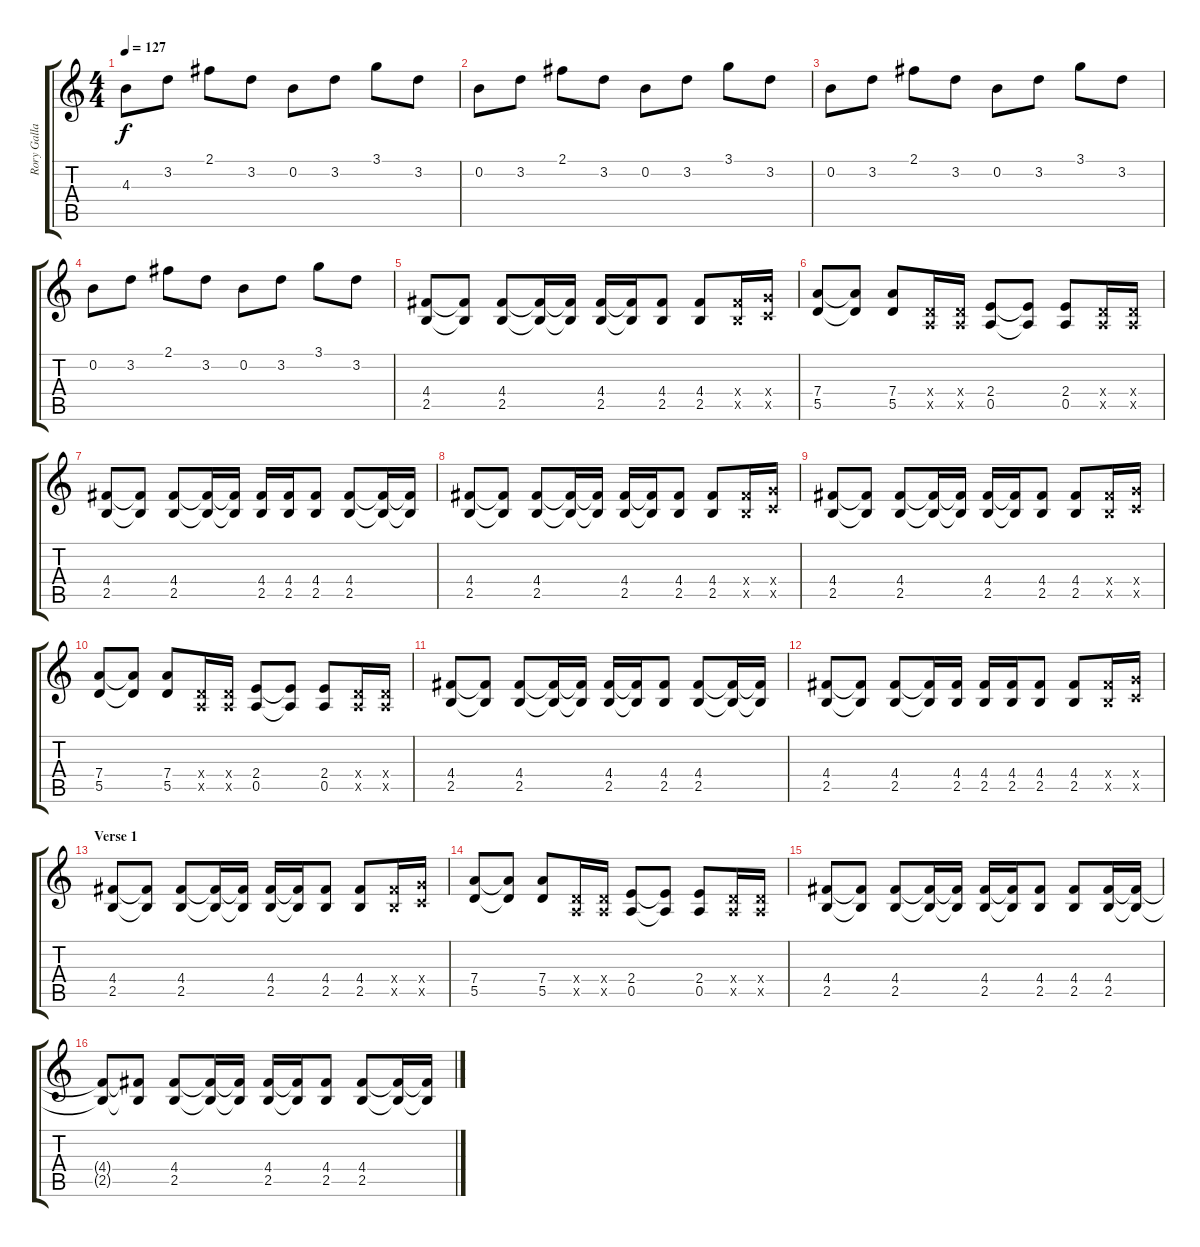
\track ("Rory Gallagher Left" "Rory Galla") {instrument overdrivenguitar}
\staff {score tabs}
\tuning (E4 B3 G3 D3 A2 E2) {hide}
\ts (4 4)
\tempo 127
\clef g2
\ks c
4.3.8{dy f instrument electricguitarclean} 3.2.8 2.1.8 3.2.8 0.2.8 3.2.8 3.1.8 3.2.8 |
0.2.8 3.2.8 2.1.8 3.2.8 0.2.8 3.2.8 3.1.8 3.2.8 |
0.2.8 3.2.8 2.1.8 3.2.8 0.2.8 3.2.8 3.1.8 3.2.8 |
0.2.8 3.2.8 2.1.8 3.2.8 0.2.8 3.2.8 3.1.8 3.2.8 |
(4.4 2.5).8{instrument overdrivenguitar} (4.4{t} 2.5{t}).8 (4.4 2.5).8 (4.4{t} 2.5{t}).16 (4.4{t} 2.5{t}).16 (4.4 2.5).16 (4.4{t} 2.5{t}).16 (4.4 2.5).8 (4.4 2.5).8 (4.4{x} 2.5{x}).16 (5.4{x} 3.5{x}).16 |
(7.4 5.5).8 (7.4{t} 5.5{t}).8 (7.4 5.5).8 (0.4{x} 0.5{x}).16 (0.4{x} 0.5{x}).16 (2.4 0.5).8 (2.4{t} 0.5{t}).8 (2.4 0.5).8 (0.4{x} 0.5{x}).16 (0.4{x} 0.5{x}).16 |
(4.4 2.5).8 (4.4{t} 2.5{t}).8 (4.4 2.5).8 (4.4{t} 2.5{t}).16 (4.4{t} 2.5{t}).16 (4.4 2.5).16 (4.4 2.5).16 (4.4 2.5).8 (4.4 2.5).8 (4.4{t} 2.5{t}).16 (4.4{t} 2.5{t}).16 |
(4.4 2.5).8 (4.4{t} 2.5{t}).8 (4.4 2.5).8 (4.4{t} 2.5{t}).16 (4.4{t} 2.5{t}).16 (4.4 2.5).16 (4.4{t} 2.5{t}).16 (4.4 2.5).8 (4.4 2.5).8 (4.4{x} 2.5{x}).16 (5.4{x} 3.5{x}).16 |
(4.4 2.5).8 (4.4{t} 2.5{t}).8 (4.4 2.5).8 (4.4{t} 2.5{t}).16 (4.4{t} 2.5{t}).16 (4.4 2.5).16 (4.4{t} 2.5{t}).16 (4.4 2.5).8 (4.4 2.5).8 (4.4{x} 2.5{x}).16 (5.4{x} 3.5{x}).16 |
(7.4 5.5).8 (7.4{t} 5.5{t}).8 (7.4 5.5).8 (0.4{x} 0.5{x}).16 (0.4{x} 0.5{x}).16 (2.4 0.5).8 (2.4{t} 0.5{t}).8 (2.4 0.5).8 (0.4{x} 0.5{x}).16 (0.4{x} 0.5{x}).16 |
(4.4 2.5).8 (4.4{t} 2.5{t}).8 (4.4 2.5).8 (4.4{t} 2.5{t}).16 (4.4{t} 2.5{t}).16 (4.4 2.5).16 (4.4{t} 2.5{t}).16 (4.4 2.5).8 (4.4 2.5).8 (4.4{t} 2.5{t}).16 (4.4{t} 2.5{t}).16 |
(4.4 2.5).8 (4.4{t} 2.5{t}).8 (4.4 2.5).8 (4.4{t} 2.5{t}).16 (4.4 2.5).16 (4.4 2.5).16 (4.4 2.5).16 (4.4 2.5).8 (4.4 2.5).8 (4.4{x} 2.5{x}).16 (5.4{x} 3.5{x}).16 |
\section ("" "Verse 1")
(4.4 2.5).8 (4.4{t} 2.5{t}).8 (4.4 2.5).8 (4.4{t} 2.5{t}).16 (4.4{t} 2.5{t}).16 (4.4 2.5).16 (4.4{t} 2.5{t}).16 (4.4 2.5).8 (4.4 2.5).8 (4.4{x} 2.5{x}).16 (5.4{x} 3.5{x}).16 |
(7.4 5.5).8 (7.4{t} 5.5{t}).8 (7.4 5.5).8 (0.4{x} 0.5{x}).16 (0.4{x} 0.5{x}).16 (2.4 0.5).8 (2.4{t} 0.5{t}).8 (2.4 0.5).8 (0.4{x} 0.5{x}).16 (0.4{x} 0.5{x}).16 |
(4.4 2.5).8 (4.4{t} 2.5{t}).8 (4.4 2.5).8 (4.4{t} 2.5{t}).16 (4.4{t} 2.5{t}).16 (4.4 2.5).16 (4.4{t} 2.5{t}).16 (4.4 2.5).8 (4.4 2.5).8 (4.4 2.5).16 (4.4{t} 2.5{t}).16 |
(4.4{t} 2.5{t}).8 (4.4{t} 2.5{t}).8 (4.4 2.5).8 (4.4{t} 2.5{t}).16 (4.4{t} 2.5{t}).16 (4.4 2.5).16 (4.4{t} 2.5{t}).16 (4.4 2.5).8 (4.4 2.5).8 (4.4{t} 2.5{t}).16 (4.4{t} 2.5{t}).16
